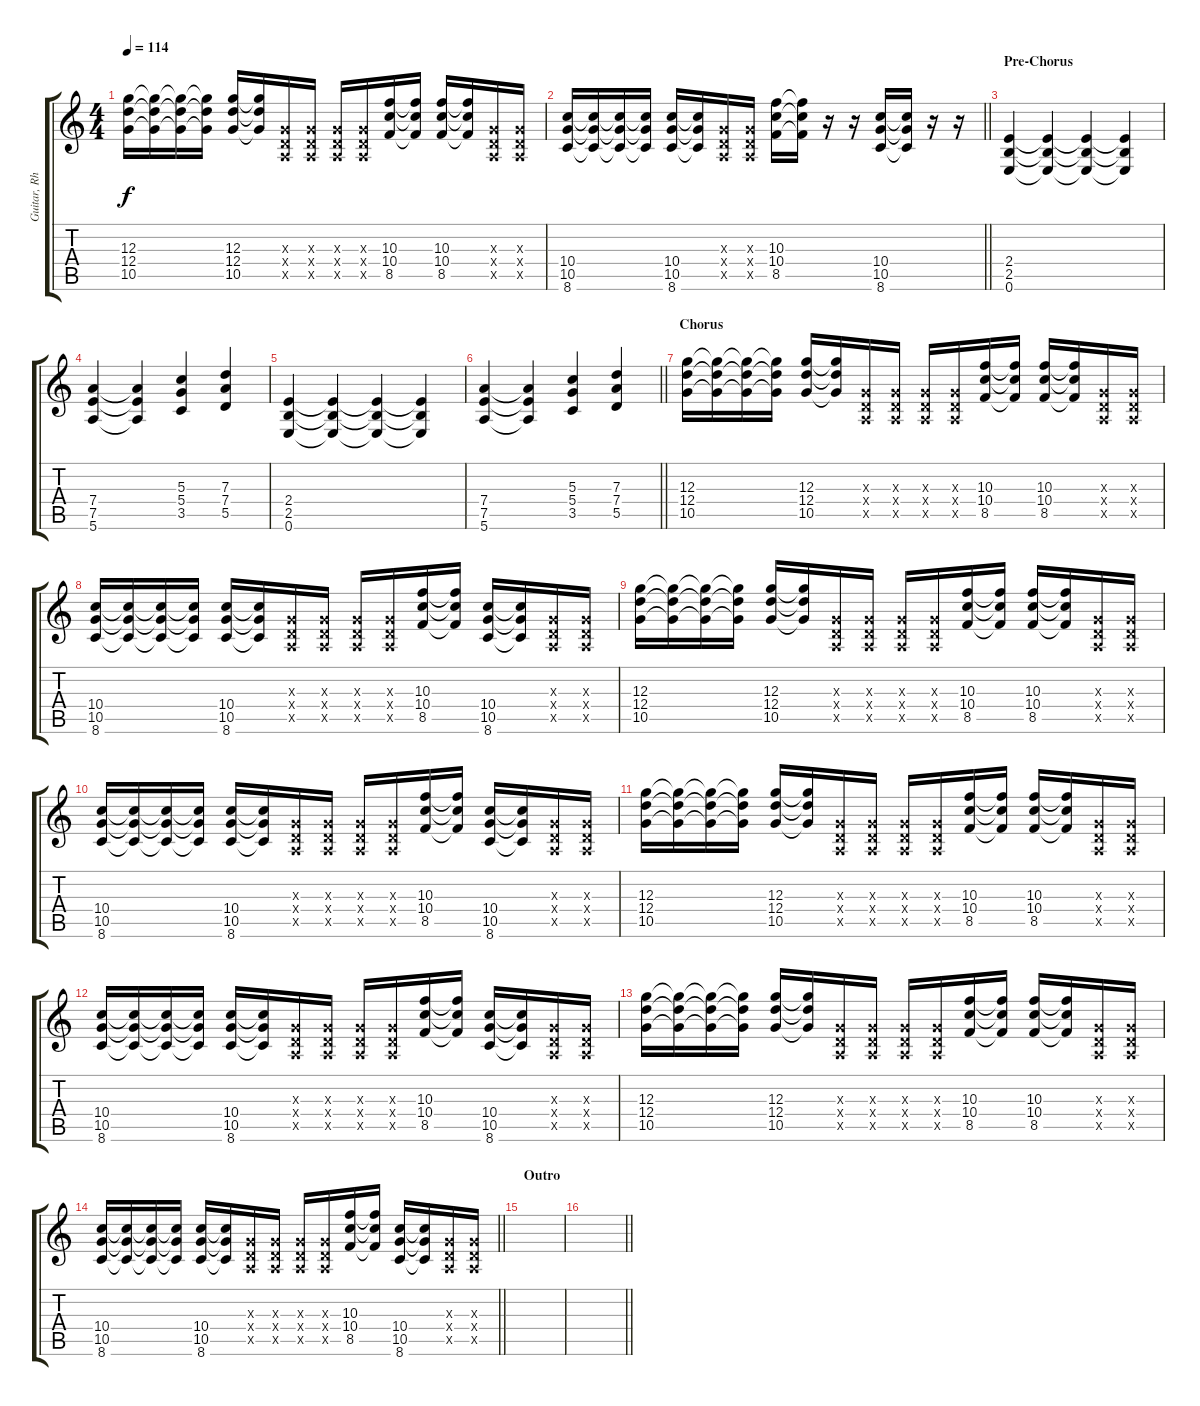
\track ("Guitar, Rhythm" "Guitar, Rh") {instrument overdrivenguitar}
\staff {score tabs}
\tuning (E4 B3 G3 D3 A2 E2) {hide}
\ts (4 4)
\tempo 114
\clef g2
\ks c
(12.3 12.4 10.5).16{dy f} (12.3{t} 12.4{t} 10.5{t}).16 (12.3{t} 12.4{t} 10.5{t}).16 (12.3{t} 12.4{t} 10.5{t}).16 (12.3 12.4 10.5).16 (12.3{t} 12.4{t} 10.5{t}).16 (0.3{x} 0.4{x} 0.5{x}).16 (0.3{x} 0.4{x} 0.5{x}).16 (0.3{x} 0.4{x} 0.5{x}).16 (0.3{x} 0.4{x} 0.5{x}).16 (10.3 10.4 8.5).16 (10.3{t} 10.4{t} 8.5{t}).16 (10.3 10.4 8.5).16 (10.3{t} 10.4{t} 8.5{t}).16 (0.3{x} 0.4{x} 0.5{x}).16 (0.3{x} 0.4{x} 0.5{x}).16 |
\barLineRight lightlight
(10.4 10.5 8.6).16 (10.4{t} 10.5{t} 8.6{t}).16 (10.4{t} 10.5{t} 8.6{t}).16 (10.4{t} 10.5{t} 8.6{t}).16 (10.4 10.5 8.6).16 (10.4{t} 10.5{t} 8.6{t}).16 (0.3{x} 0.4{x} 0.5{x}).16 (0.3{x} 0.4{x} 0.5{x}).16 (10.3 10.4 8.5).16 (10.3{t} 10.4{t} 8.5{t}).16 r.16 r.16 (10.4 10.5 8.6).16 (10.4{t} 10.5{t} 8.6{t}).16 r.16 r.16 |
\section ("" "Pre-Chorus")
(2.4 2.5 0.6).4 (2.4{t} 2.5{t} 0.6{t}).4 (2.4{t} 2.5{t} 0.6{t}).4 (2.4{t} 2.5{t} 0.6{t}).4 |
(7.4 7.5 5.6).4 (7.4{t} 7.5{t} 5.6{t}).4 (5.3 5.4 3.5).4 (7.3 7.4 5.5).4 |
(2.4 2.5 0.6).4 (2.4{t} 2.5{t} 0.6{t}).4 (2.4{t} 2.5{t} 0.6{t}).4 (2.4{t} 2.5{t} 0.6{t}).4 |
\barLineRight lightlight
(7.4 7.5 5.6).4 (7.4{t} 7.5{t} 5.6{t}).4 (5.3 5.4 3.5).4 (7.3 7.4 5.5).4 |
\section ("" "Chorus")
(12.3 12.4 10.5).16 (12.3{t} 12.4{t} 10.5{t}).16 (12.3{t} 12.4{t} 10.5{t}).16 (12.3{t} 12.4{t} 10.5{t}).16 (12.3 12.4 10.5).16 (12.3{t} 12.4{t} 10.5{t}).16 (0.3{x} 0.4{x} 0.5{x}).16 (0.3{x} 0.4{x} 0.5{x}).16 (0.3{x} 0.4{x} 0.5{x}).16 (0.3{x} 0.4{x} 0.5{x}).16 (10.3 10.4 8.5).16 (10.3{t} 10.4{t} 8.5{t}).16 (10.3 10.4 8.5).16 (10.3{t} 10.4{t} 8.5{t}).16 (0.3{x} 0.4{x} 0.5{x}).16 (0.3{x} 0.4{x} 0.5{x}).16 |
(10.4 10.5 8.6).16 (10.4{t} 10.5{t} 8.6{t}).16 (10.4{t} 10.5{t} 8.6{t}).16 (10.4{t} 10.5{t} 8.6{t}).16 (10.4 10.5 8.6).16 (10.4{t} 10.5{t} 8.6{t}).16 (0.3{x} 0.4{x} 0.5{x}).16 (0.3{x} 0.4{x} 0.5{x}).16 (0.3{x} 0.4{x} 0.5{x}).16 (0.3{x} 0.4{x} 0.5{x}).16 (10.3 10.4 8.5).16 (10.3{t} 10.4{t} 8.5{t}).16 (10.4 10.5 8.6).16 (10.4{t} 10.5{t} 8.6{t}).16 (0.3{x} 0.4{x} 0.5{x}).16 (0.3{x} 0.4{x} 0.5{x}).16 |
(12.3 12.4 10.5).16 (12.3{t} 12.4{t} 10.5{t}).16 (12.3{t} 12.4{t} 10.5{t}).16 (12.3{t} 12.4{t} 10.5{t}).16 (12.3 12.4 10.5).16 (12.3{t} 12.4{t} 10.5{t}).16 (0.3{x} 0.4{x} 0.5{x}).16 (0.3{x} 0.4{x} 0.5{x}).16 (0.3{x} 0.4{x} 0.5{x}).16 (0.3{x} 0.4{x} 0.5{x}).16 (10.3 10.4 8.5).16 (10.3{t} 10.4{t} 8.5{t}).16 (10.3 10.4 8.5).16 (10.3{t} 10.4{t} 8.5{t}).16 (0.3{x} 0.4{x} 0.5{x}).16 (0.3{x} 0.4{x} 0.5{x}).16 |
(10.4 10.5 8.6).16 (10.4{t} 10.5{t} 8.6{t}).16 (10.4{t} 10.5{t} 8.6{t}).16 (10.4{t} 10.5{t} 8.6{t}).16 (10.4 10.5 8.6).16 (10.4{t} 10.5{t} 8.6{t}).16 (0.3{x} 0.4{x} 0.5{x}).16 (0.3{x} 0.4{x} 0.5{x}).16 (0.3{x} 0.4{x} 0.5{x}).16 (0.3{x} 0.4{x} 0.5{x}).16 (10.3 10.4 8.5).16 (10.3{t} 10.4{t} 8.5{t}).16 (10.4 10.5 8.6).16 (10.4{t} 10.5{t} 8.6{t}).16 (0.3{x} 0.4{x} 0.5{x}).16 (0.3{x} 0.4{x} 0.5{x}).16 |
(12.3 12.4 10.5).16 (12.3{t} 12.4{t} 10.5{t}).16 (12.3{t} 12.4{t} 10.5{t}).16 (12.3{t} 12.4{t} 10.5{t}).16 (12.3 12.4 10.5).16 (12.3{t} 12.4{t} 10.5{t}).16 (0.3{x} 0.4{x} 0.5{x}).16 (0.3{x} 0.4{x} 0.5{x}).16 (0.3{x} 0.4{x} 0.5{x}).16 (0.3{x} 0.4{x} 0.5{x}).16 (10.3 10.4 8.5).16 (10.3{t} 10.4{t} 8.5{t}).16 (10.3 10.4 8.5).16 (10.3{t} 10.4{t} 8.5{t}).16 (0.3{x} 0.4{x} 0.5{x}).16 (0.3{x} 0.4{x} 0.5{x}).16 |
(10.4 10.5 8.6).16 (10.4{t} 10.5{t} 8.6{t}).16 (10.4{t} 10.5{t} 8.6{t}).16 (10.4{t} 10.5{t} 8.6{t}).16 (10.4 10.5 8.6).16 (10.4{t} 10.5{t} 8.6{t}).16 (0.3{x} 0.4{x} 0.5{x}).16 (0.3{x} 0.4{x} 0.5{x}).16 (0.3{x} 0.4{x} 0.5{x}).16 (0.3{x} 0.4{x} 0.5{x}).16 (10.3 10.4 8.5).16 (10.3{t} 10.4{t} 8.5{t}).16 (10.4 10.5 8.6).16 (10.4{t} 10.5{t} 8.6{t}).16 (0.3{x} 0.4{x} 0.5{x}).16 (0.3{x} 0.4{x} 0.5{x}).16 |
(12.3 12.4 10.5).16 (12.3{t} 12.4{t} 10.5{t}).16 (12.3{t} 12.4{t} 10.5{t}).16 (12.3{t} 12.4{t} 10.5{t}).16 (12.3 12.4 10.5).16 (12.3{t} 12.4{t} 10.5{t}).16 (0.3{x} 0.4{x} 0.5{x}).16 (0.3{x} 0.4{x} 0.5{x}).16 (0.3{x} 0.4{x} 0.5{x}).16 (0.3{x} 0.4{x} 0.5{x}).16 (10.3 10.4 8.5).16 (10.3{t} 10.4{t} 8.5{t}).16 (10.3 10.4 8.5).16 (10.3{t} 10.4{t} 8.5{t}).16 (0.3{x} 0.4{x} 0.5{x}).16 (0.3{x} 0.4{x} 0.5{x}).16 |
\barLineRight lightlight
(10.4 10.5 8.6).16 (10.4{t} 10.5{t} 8.6{t}).16 (10.4{t} 10.5{t} 8.6{t}).16 (10.4{t} 10.5{t} 8.6{t}).16 (10.4 10.5 8.6).16 (10.4{t} 10.5{t} 8.6{t}).16 (0.3{x} 0.4{x} 0.5{x}).16 (0.3{x} 0.4{x} 0.5{x}).16 (0.3{x} 0.4{x} 0.5{x}).16 (0.3{x} 0.4{x} 0.5{x}).16 (10.3 10.4 8.5).16 (10.3{t} 10.4{t} 8.5{t}).16 (10.4 10.5 8.6).16 (10.4{t} 10.5{t} 8.6{t}).16 (0.3{x} 0.4{x} 0.5{x}).16 (0.3{x} 0.4{x} 0.5{x}).16 |
\section ("" "Outro")
|
\barLineRight lightlight
